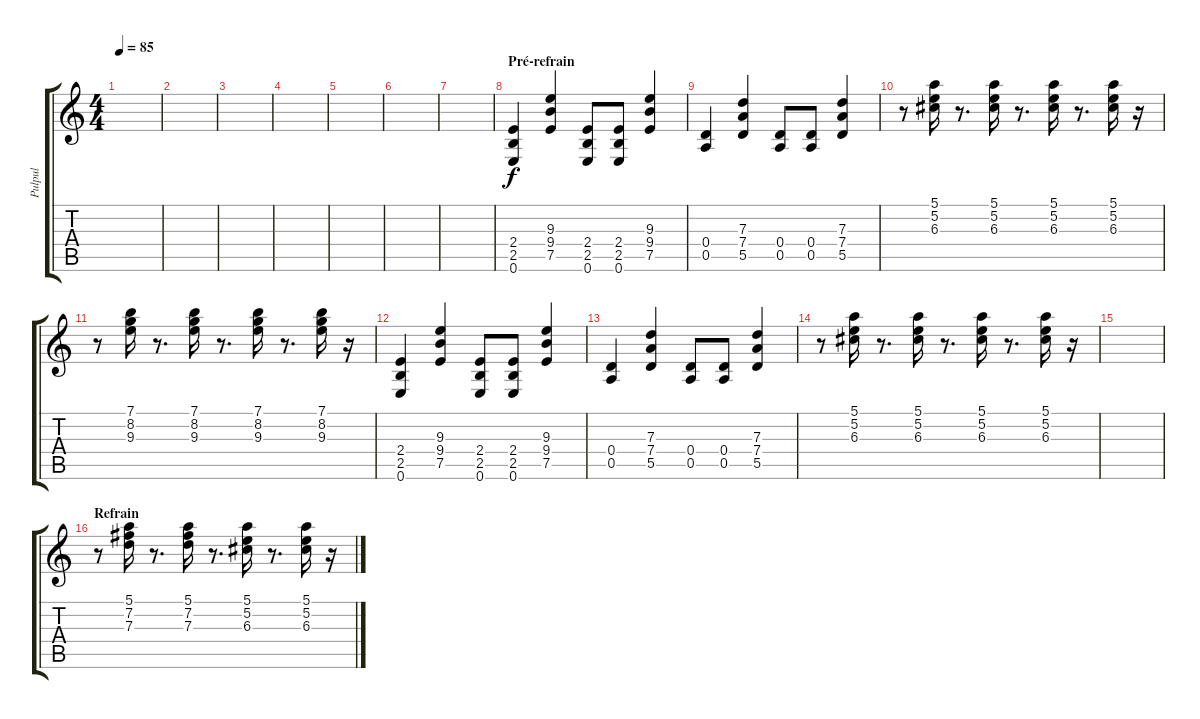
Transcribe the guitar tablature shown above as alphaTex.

\track ("Pulpul" "Pulpul") {instrument electricguitarclean}
\staff {score tabs}
\tuning (E4 B3 G3 D3 A2 E2) {hide}
\ts (4 4)
\tempo 85
\clef g2
\ks c
|
|
|
|
|
|
|
\section ("" "Pré-refrain")
(2.4 2.5 0.6).4{instrument overdrivenguitar} (9.3 9.4 7.5).4 (2.4 2.5 0.6).8 (2.4 2.5 0.6).8 (9.3 9.4 7.5).4 |
(0.4 0.5).4 (7.3 7.4 5.5).4 (0.4 0.5).8 (0.4 0.5).8 (7.3 7.4 5.5).4 |
r.8{instrument electricguitarclean} (5.1 5.2 6.3).16 r.8{d} (5.1 5.2 6.3).16 r.8{d} (5.1 5.2 6.3).16 r.8{d} (5.1 5.2 6.3).16 r.16 |
r.8 (7.1 8.2 9.3).16 r.8{d} (7.1 8.2 9.3).16 r.8{d} (7.1 8.2 9.3).16 r.8{d} (7.1 8.2 9.3).16 r.16 |
(2.4 2.5 0.6).4{instrument overdrivenguitar} (9.3 9.4 7.5).4 (2.4 2.5 0.6).8 (2.4 2.5 0.6).8 (9.3 9.4 7.5).4 |
(0.4 0.5).4 (7.3 7.4 5.5).4 (0.4 0.5).8 (0.4 0.5).8 (7.3 7.4 5.5).4 |
r.8{instrument electricguitarclean} (5.1 5.2 6.3).16 r.8{d} (5.1 5.2 6.3).16 r.8{d} (5.1 5.2 6.3).16 r.8{d} (5.1 5.2 6.3).16 r.16 |
|
\section ("" "Refrain")
r.8{volume 14} (5.1 7.2 7.3).16 r.8{d} (5.1 7.2 7.3).16 r.8{d} (5.1 5.2 6.3).16 r.8{d} (5.1 5.2 6.3).16 r.16
